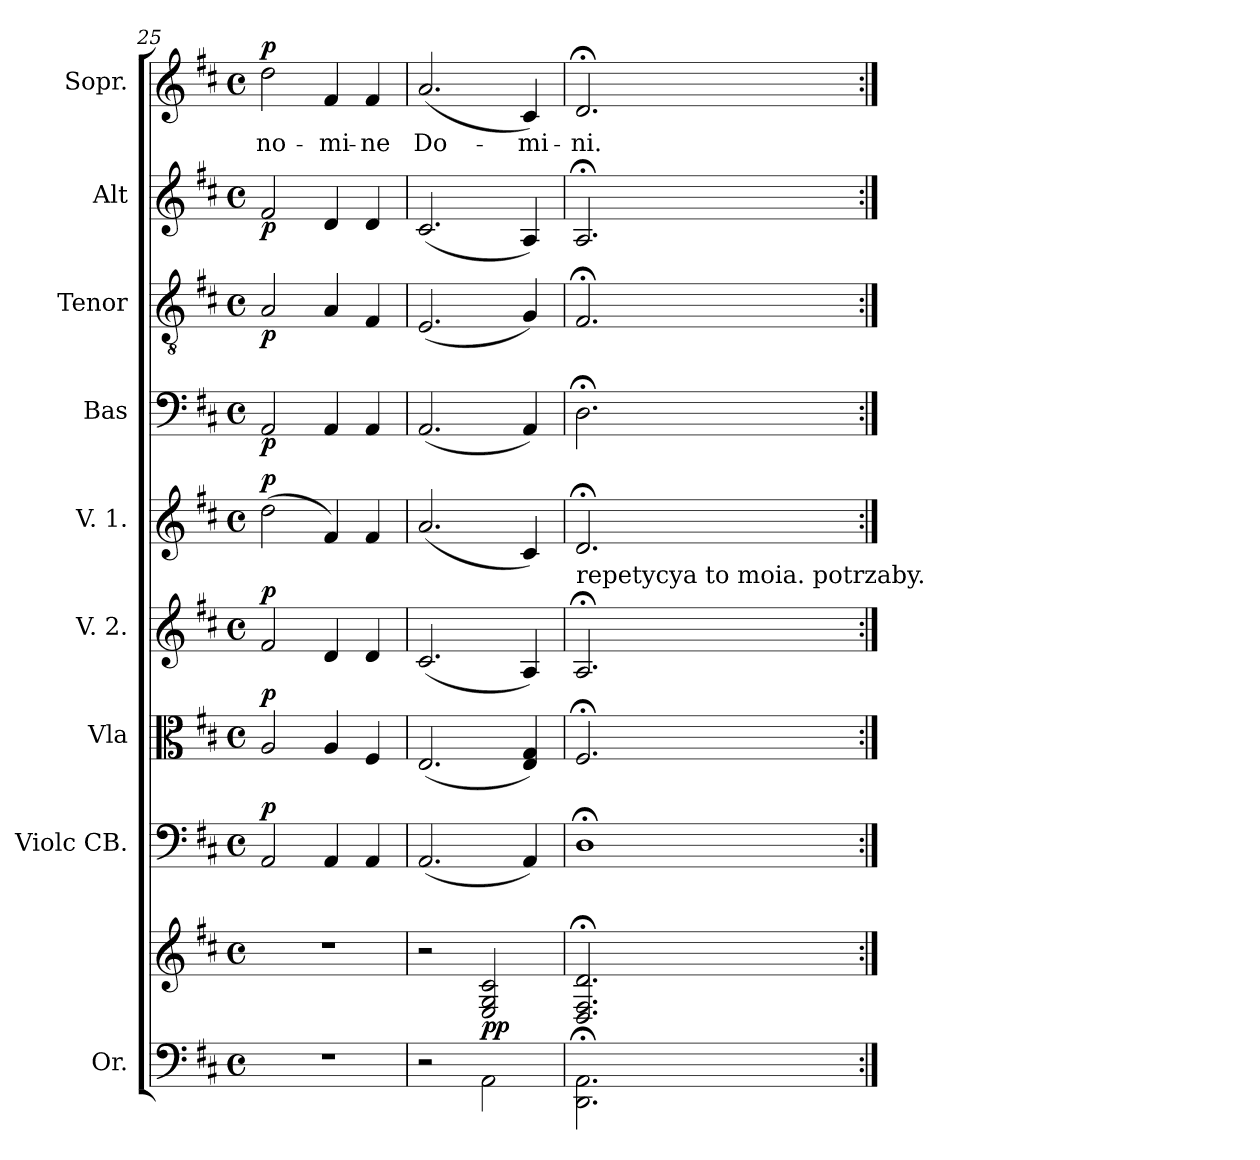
**kern	**kern	**dynam	**kern	**dynam	**kern	**dynam	**kern	**dynam	**kern	**dynam	**kern	**dynam	**kern	**dynam	**kern	**dynam	**kern	**text	**dynam
*part9	*part9	*part9	*part8	*part8	*part7	*part7	*part6	*part6	*part5	*part5	*part4	*part4	*part3	*part3	*part2	*part2	*part1	*part1	*part1
*staff10	*staff9	*staff9/10	*staff8	*staff8	*staff7	*staff7	*staff6	*staff6	*staff5	*staff5	*staff4	*staff4	*staff3	*staff3	*staff2	*staff2	*staff1	*staff1	*staff1
*I"Or.	*	*	*I"Violc CB.	*	*I"Vla	*	*I"V. 2.	*	*I"V. 1.	*	*I"Bas	*	*I"Tenor	*	*I"Alt	*	*I"Sopr.	*	*
*	*	*	*I'Cb	*	*I'Vla	*	*I'V	*	*I'V	*	*I'B	*	*I'T	*	*I'A	*	*	*	*
*clefF4	*clefG2	*	*clefF4	*	*clefC3	*	*clefG2	*	*clefG2	*	*clefF4	*	*clefGv2	*	*clefG2	*	*clefG2	*	*
*k[f#c#]	*k[f#c#]	*	*k[f#c#]	*	*k[f#c#]	*	*k[f#c#]	*	*k[f#c#]	*	*k[f#c#]	*	*k[f#c#]	*	*k[f#c#]	*	*k[f#c#]	*	*
*M4/4	*M4/4	*	*M4/4	*	*M4/4	*	*M4/4	*	*M4/4	*	*M4/4	*	*M4/4	*	*M4/4	*	*M4/4	*	*
*met(c)	*met(c)	*	*met(c)	*	*met(c)	*	*met(c)	*	*met(c)	*	*met(c)	*	*met(c)	*	*met(c)	*	*met(c)	*	*
=25	=25	=25	=25	=25	=25	=25	=25	=25	=25	=25	=25	=25	=25	=25	=25	=25	=25	=25	=25
!	!	!	!	!LO:DY:a	!	!LO:DY:a	!	!LO:DY:a	!	!LO:DY:a	!	!	!	!	!	!	!	!	!LO:DY:a
1r	1r	.	2AA/	p	2A/	p	2f#/	p	(2dd\	p	2AA/	p	2A/	p	2f#/	p	2dd\	no-	p
.	.	.	4AA/	.	4A/	.	4d/	.	4f#/)	.	4AA/	.	4A/	.	4d/	.	4f#/	-mi-	.
.	.	.	4AA/	.	4F#/	.	4d/	.	4f#/	.	4AA/	.	4F#/	.	4d/	.	4f#/	-ne	.
=26	=26	=26	=26	=26	=26	=26	=26	=26	=26	=26	=26	=26	=26	=26	=26	=26	=26	=26	=26
2r	2r	.	(>2.AA/	.	(>2.E/	.	(>2.c#/	.	(>2.a/	.	(>2.AA/	.	(>2.E/	.	(>2.c#/	.	(>2.a/	Do-	.
2AA\	2E/ 2G/ 2c#/	pp.	.	.	.	.	.	.	.	.	.	.	.	.	.	.	.	.	.
.	.	.	4AA/)	.	4E/ 4G/)	.	4A/)	.	4c#/)	.	4AA/)	.	4G/)	.	4A/)	.	4c#/)	-mi-	.
=27	=27	=27	=27	=27	=27	=27	=27	=27	=27	=27	=27	=27	=27	=27	=27	=27	=27	=27	=27
!	!	!	!	!	!	!	!LO:TX:a:t=repetycya to moia. potrzaby.	!	!	!	!	!	!	!	!	!	!	!	!
!	!	!	!LO:N:vis=1	!	!	!	!	!	!	!	!	!	!	!	!	!	!	!	!
2.DD;<\ 2.AA;<\	2.D;</ 2.F#;</ 2.d;</	.	2.D;<\	.	2.F#;</	.	2.A;</	.	2.d;</	.	2.D;<\	.	2.F#;</	.	2.A;</	.	2.d;</	-ni.	.
=:|!	=:|!	=:|!	=:|!	=:|!	=:|!	=:|!	=:|!	=:|!	=:|!	=:|!	=:|!	=:|!	=:|!	=:|!	=:|!	=:|!	=:|!	=:|!	=:|!
*-	*-	*-	*-	*-	*-	*-	*-	*-	*-	*-	*-	*-	*-	*-	*-	*-	*-	*-	*-
